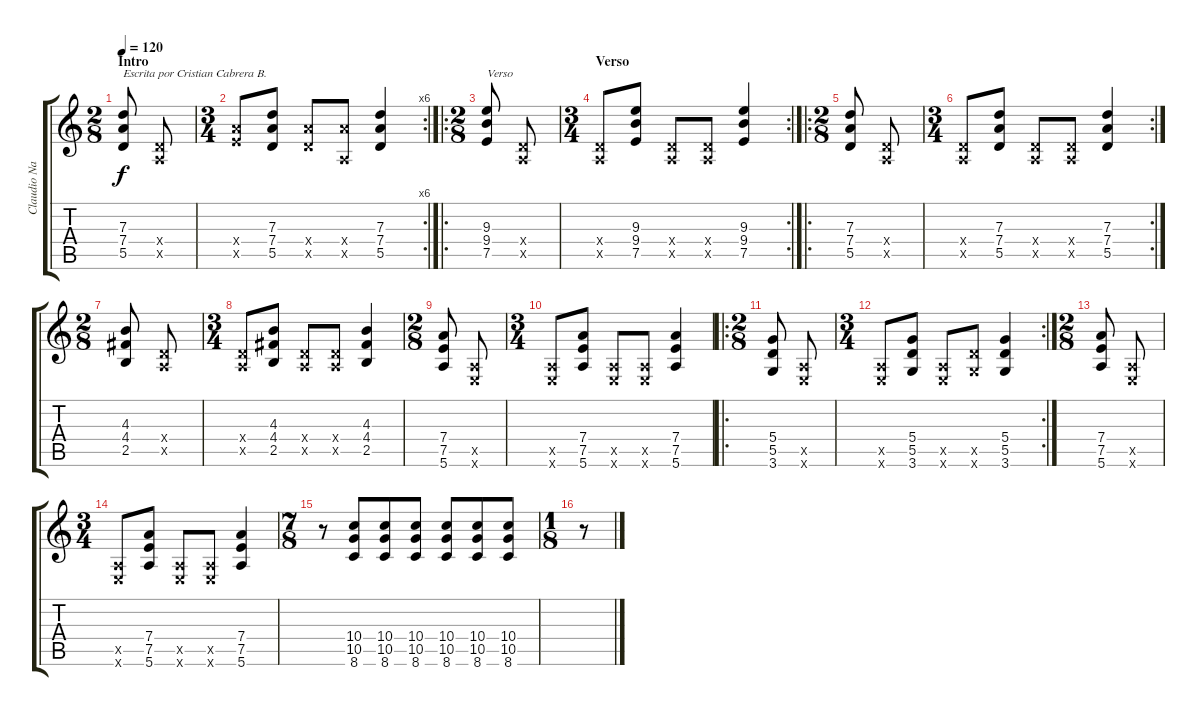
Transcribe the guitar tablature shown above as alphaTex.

\track ("Claudio Narea" "Claudio Na") {instrument overdrivenguitar}
\staff {score tabs}
\tuning (E4 B3 G3 D3 A2 E2) {hide}
\ts (2 8)
\section ("" "Intro")
\tempo 120
\clef g2
\ks c
(7.3 7.4 5.5).8{txt "Escrita por Cristian Cabrera B." dy f instrument overdrivenguitar} (0.4{x} 0.5{x}).8 |
\rc 6
\ts (3 4)
(7.4{x} 7.5{x}).8 (7.3 7.4 5.5).8 (7.4{x} 5.5{x}).8 (7.4{x} 0.5{x}).8 (7.3 7.4 5.5).4 |
\ro
\ts (2 8)
(9.3 9.4 7.5).8{txt "Verso"} (0.4{x} 0.5{x}).8 |
\rc 2
\ts (3 4)
\section ("" "Verso")
(0.4{x} 0.5{x}).8 (9.3 9.4 7.5).8 (0.4{x} 0.5{x}).8 (0.4{x} 0.5{x}).8 (9.3 9.4 7.5).4 |
\ro
\ts (2 8)
(7.3 7.4 5.5).8 (0.4{x} 0.5{x}).8 |
\rc 2
\ts (3 4)
(0.4{x} 0.5{x}).8 (7.3 7.4 5.5).8 (0.4{x} 0.5{x}).8 (0.4{x} 0.5{x}).8 (7.3 7.4 5.5).4 |
\ts (2 8)
(4.3 4.4 2.5).8 (0.4{x} 0.5{x}).8 |
\ts (3 4)
(0.4{x} 0.5{x}).8 (4.3 4.4 2.5).8 (0.4{x} 0.5{x}).8 (0.4{x} 0.5{x}).8 (4.3 4.4 2.5).4 |
\ts (2 8)
(7.4 7.5 5.6).8 (0.5{x} 0.6{x}).8 |
\ts (3 4)
(0.5{x} 0.6{x}).8 (7.4 7.5 5.6).8 (0.5{x} 0.6{x}).8 (0.5{x} 0.6{x}).8 (7.4 7.5 5.6).4 |
\ro
\ts (2 8)
(5.4 5.5 3.6).8 (0.5{x} 0.6{x}).8 |
\rc 2
\ts (3 4)
(0.5{x} 0.6{x}).8 (5.4 5.5 3.6).8 (0.5{x} 0.6{x}).8 (5.5{x} 3.6{x}).8 (5.4 5.5 3.6).4 |
\ts (2 8)
(7.4 7.5 5.6).8 (0.5{x} 0.6{x}).8 |
\ts (3 4)
(0.5{x} 0.6{x}).8 (7.4 7.5 5.6).8 (0.5{x} 0.6{x}).8 (0.5{x} 0.6{x}).8 (7.4 7.5 5.6).4 |
\ts (7 8)
r.8 (10.4 10.5 8.6).8 (10.4 10.5 8.6).8 (10.4 10.5 8.6).8 (10.4 10.5 8.6).8 (10.4 10.5 8.6).8 (10.4 10.5 8.6).8 |
\ts (1 8)
r.8
